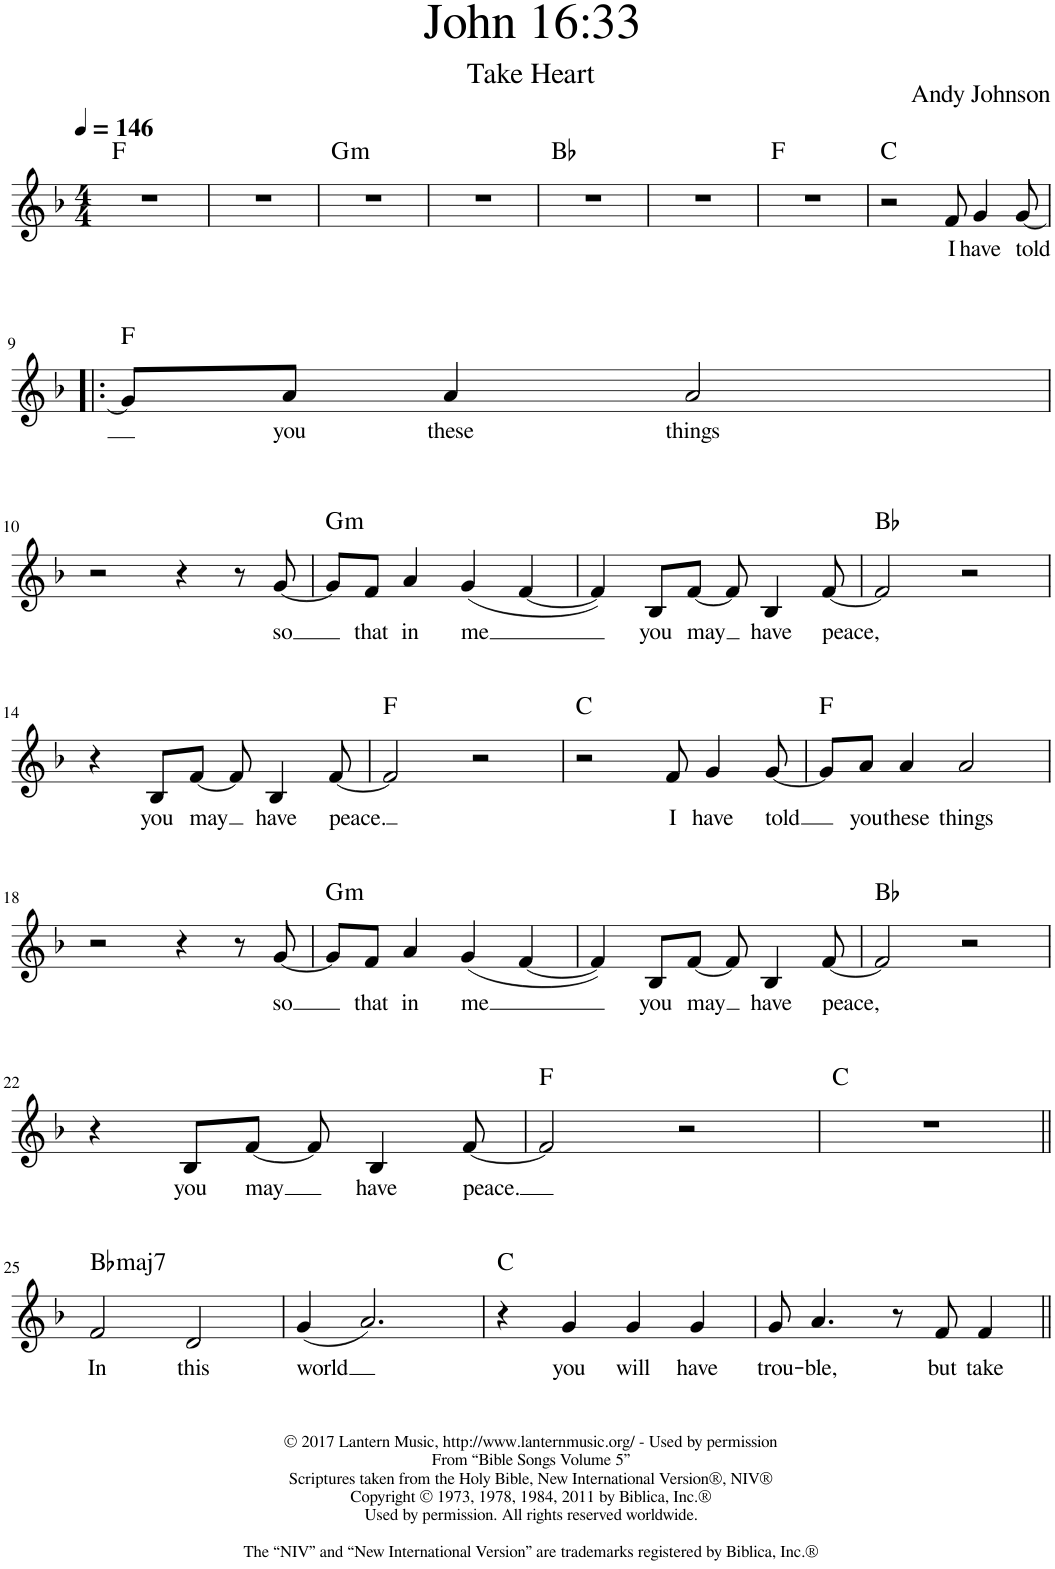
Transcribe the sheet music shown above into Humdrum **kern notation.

**kern	**text	**harte
*part1	*part1	*part1
*staff1	*staff1	*
*I"Piano	*	*
*I'Pno.	*	*
*clefG2	*	*
*k[b-]	*	*
*M4/4	*	*
*MM146	*	*
=1	=1	=1
1r	.	F:maj
=2	=2	=2
1r	.	.
=3	=3	=3
!	!	!LO:H:kt=m
1r	.	G:min
=4	=4	=4
1r	.	.
=5	=5	=5
1r	.	Bb:maj
=6	=6	=6
1r	.	.
=7	=7	=7
1r	.	F:maj
=8	=8	=8
2r	.	C:maj
!	!LO:LY:b	!
8f/	I	.
!	!LO:LY:b	!
4g/	have	.
!	!LO:LY:b	!
[8g/	told	.
!!LO:LB:g=z
=9!|:	=9!|:	=9!|:
8g/L]	.	F:maj
!	!LO:LY:b	!
8a/J	you	.
!	!LO:LY:b	!
4a/	these	.
!	!LO:LY:b	!
2a/	things	.
!!LO:LB:g=z
=10	=10	=10
2r	.	.
4r	.	.
8r	.	.
!	!LO:LY:b	!
[8g/	so	.
=11	=11	=11
!	!	!LO:H:kt=m
8g/L]	.	G:min
!	!LO:LY:b	!
8f/J	that	.
!	!LO:LY:b	!
4a/	in	.
!	!LO:LY:b	!
(4g/	me	.
[4f/	.	.
=12	=12	=12
4f/])	.	.
!	!LO:LY:b	!
8B-/L	you	.
!	!LO:LY:b	!
[8f/J	may	.
8f/]	.	.
!	!LO:LY:b	!
4B-/	have	.
!	!LO:LY:b	!
[8f/	peace,	.
=13	=13	=13
2f/]	.	Bb:maj
2r	.	.
!!LO:LB:g=z
=14	=14	=14
4r	.	.
!	!LO:LY:b	!
8B-/L	you	.
!	!LO:LY:b	!
[8f/J	may	.
8f/]	.	.
!	!LO:LY:b	!
4B-/	have	.
!	!LO:LY:b	!
[8f/	peace.	.
=15	=15	=15
2f/]	.	F:maj
2r	.	.
=16	=16	=16
2r	.	C:maj
!	!LO:LY:b	!
8f/	I	.
!	!LO:LY:b	!
4g/	have	.
!	!LO:LY:b	!
[8g/	told	.
=17	=17	=17
8g/L]	.	F:maj
!	!LO:LY:b	!
8a/J	you	.
!	!LO:LY:b	!
4a/	these	.
!	!LO:LY:b	!
2a/	things	.
!!LO:LB:g=z
=18	=18	=18
2r	.	.
4r	.	.
8r	.	.
!	!LO:LY:b	!
[8g/	so	.
=19	=19	=19
!	!	!LO:H:kt=m
8g/L]	.	G:min
!	!LO:LY:b	!
8f/J	that	.
!	!LO:LY:b	!
4a/	in	.
!	!LO:LY:b	!
(4g/	me	.
[4f/	.	.
=20	=20	=20
4f/])	.	.
!	!LO:LY:b	!
8B-/L	you	.
!	!LO:LY:b	!
[8f/J	may	.
8f/]	.	.
!	!LO:LY:b	!
4B-/	have	.
!	!LO:LY:b	!
[8f/	peace,	.
=21	=21	=21
2f/]	.	Bb:maj
2r	.	.
!!LO:LB:g=z
=22	=22	=22
4r	.	.
!	!LO:LY:b	!
8B-/L	you	.
!	!LO:LY:b	!
[8f/J	may	.
8f/]	.	.
!	!LO:LY:b	!
4B-/	have	.
!	!LO:LY:b	!
[8f/	peace.	.
=23	=23	=23
2f/]	.	F:maj
2r	.	.
=24	=24	=24
1r	.	C:maj
!!LO:LB:g=z
=25||	=25||	=25||
!	!LO:LY:b	!LO:H:kt=maj7
2f/	In	Bb:maj7
!	!LO:LY:b	!
2d/	this	.
=26	=26	=26
!	!LO:LY:b	!
(4g/	world	.
2.a/)	.	.
=27	=27	=27
4r	.	C:maj
!	!LO:LY:b	!
4g/	you	.
!	!LO:LY:b	!
4g/	will	.
!	!LO:LY:b	!
4g/	have	.
=28	=28	=28
!	!LO:LY:b	!
8g/	trou-	.
!	!LO:LY:b	!
4.a/	-ble,	.
8r	.	.
!	!LO:LY:b	!
8f/	but	.
!	!LO:LY:b	!
4f/	take	.
=||	=||	=||
*-	*-	*-
